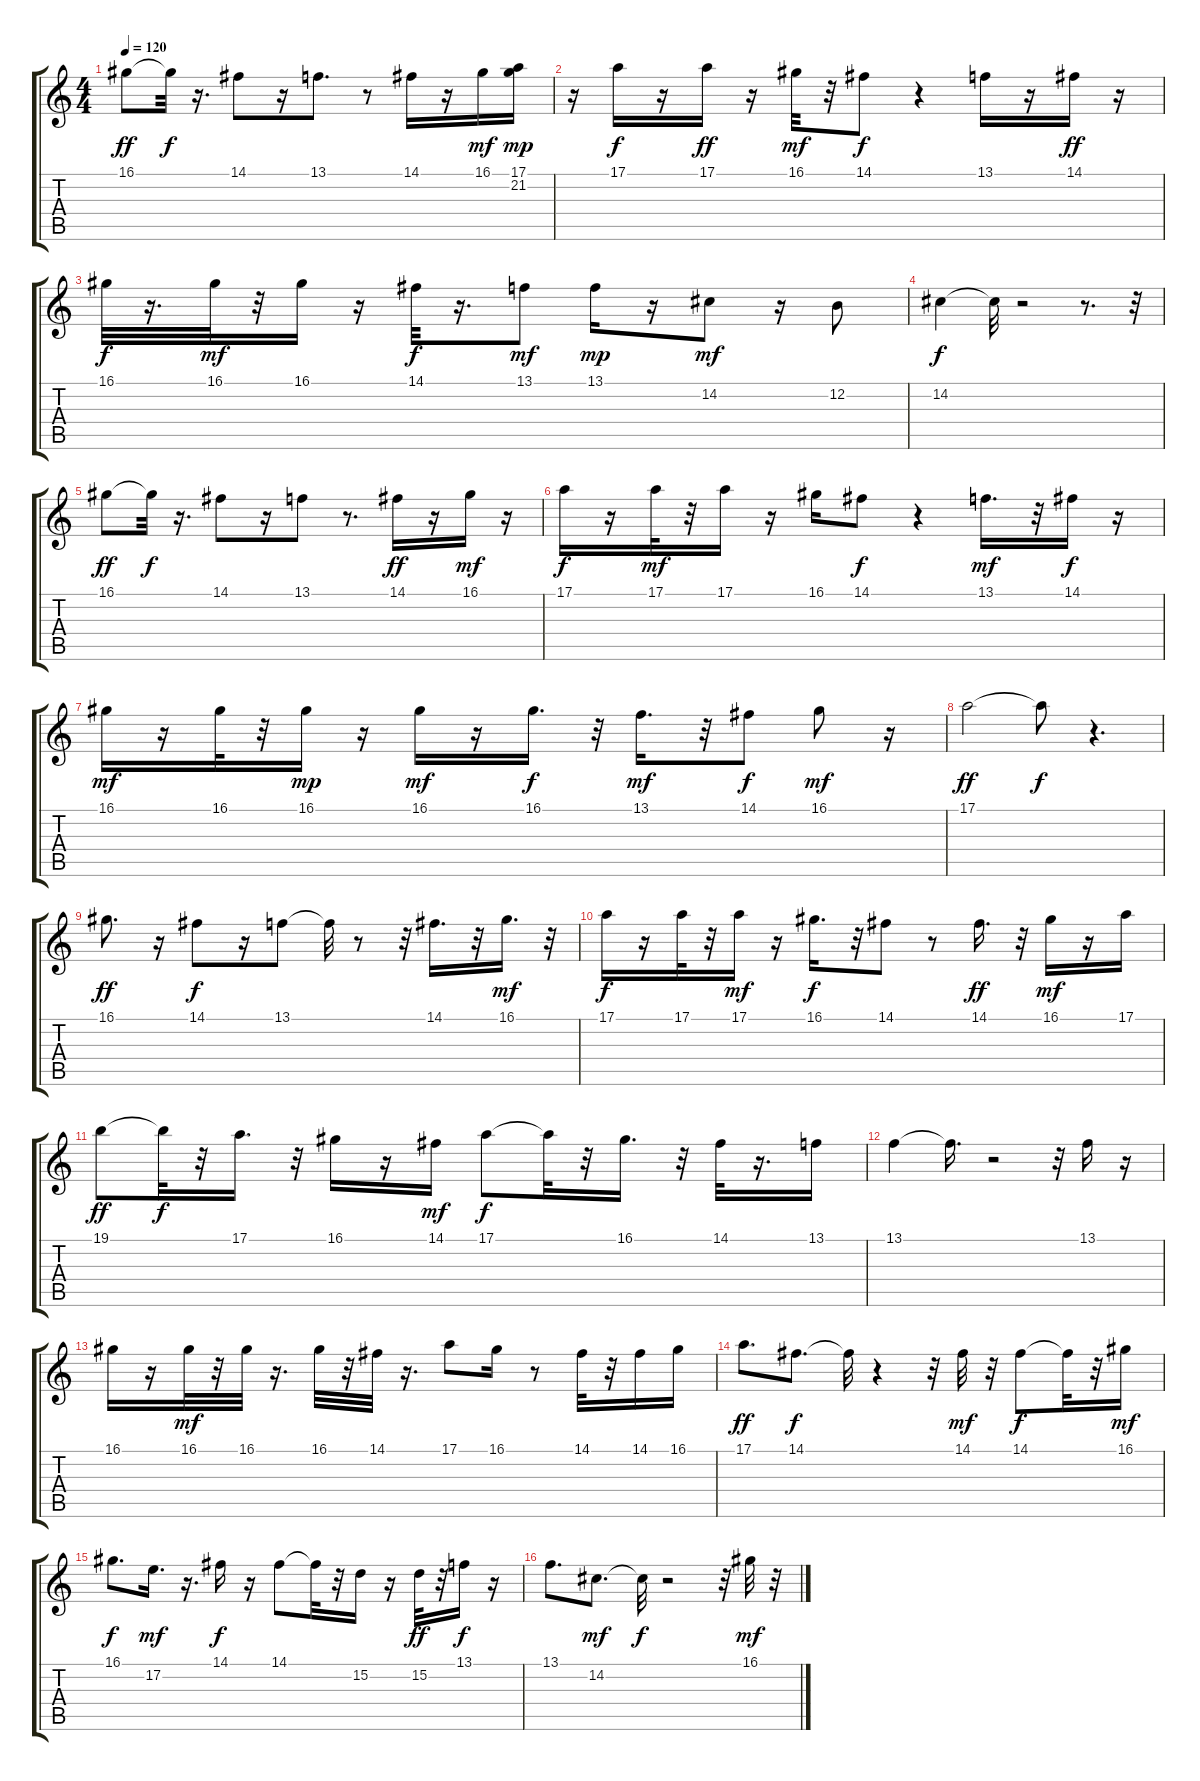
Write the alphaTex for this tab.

\track "" {instrument flute}
\staff {score tabs}
\tuning (E4 B3 G3 D3 A2 E2) {hide}
\ts (4 4)
\tempo 120
\clef g2
\ks c
16.1.8{dy ff} 16.1{t}.32{dy f} r.16{d} 14.1.8 r.16 13.1.8{d} r.8 14.1.16 r.16 16.1.16{dy mf} (17.1 21.2).16{dy mp} |
r.16 17.1.16{dy f} r.16 17.1.16{dy ff} r.16 16.1.32{dy mf} r.32 14.1.8{dy f} r.4 13.1.16 r.16 14.1.16{dy ff} r.16 |
16.1.32{dy f} r.16{d} 16.1.32{dy mf} r.32 16.1.16 r.16 14.1.32{dy f} r.16{d} 13.1.8{dy mf} 13.1.16{dy mp} r.16 14.2.8{dy mf} r.16 12.2.8 |
14.2.4{dy f} 14.2{t}.32 r.2 r.8{d} r.32 |
16.1.8{dy ff} 16.1{t}.32{dy f} r.16{d} 14.1.8 r.16 13.1.8 r.8{d} 14.1.16{dy ff} r.16 16.1.16{dy mf} r.16 |
17.1.16{dy f} r.16 17.1.32{dy mf} r.32 17.1.16 r.16 16.1.16 14.1.8{dy f} r.4 13.1.16{d dy mf} r.32 14.1.16{dy f} r.16 |
16.1.16{dy mf} r.16 16.1.32 r.32 16.1.16{dy mp} r.16 16.1.16{dy mf} r.16 16.1.16{d dy f} r.32 13.1.16{d dy mf} r.32 14.1.8{dy f} 16.1.8{dy mf} r.16 |
17.1.2{dy ff} 17.1{t}.8{dy f} r.4{d} |
16.1.8{d dy ff} r.16 14.1.8{dy f} r.16 13.1.8 13.1{t}.32 r.8 r.32 14.1.16{d} r.32 16.1.16{d dy mf} r.32 |
17.1.16{dy f} r.16 17.1.32 r.32 17.1.16{dy mf} r.16 16.1.16{d dy f} r.32 14.1.8 r.8 14.1.16{d dy ff} r.32 16.1.16{dy mf} r.16 17.1.16 |
19.1.8{dy ff} 19.1{t}.32{dy f} r.32 17.1.16{d} r.32 16.1.16 r.16 14.1.16{dy mf} 17.1.8{dy f} 17.1{t}.32 r.32 16.1.16{d} r.32 14.1.32 r.16{d} 13.1.16 |
13.1.4 13.1{t}.16{d} r.2 r.32 13.1.16 r.16 |
16.1.16 r.16 16.1.32{dy mf} r.32 16.1.32 r.16{d} 16.1.32 r.32 14.1.32 r.16{d} 17.1.8 16.1.16 r.8 14.1.32 r.32 14.1.16 16.1.16 |
17.1.8{d dy ff} 14.1.8{d dy f} 14.1{t}.32 r.4 r.32 14.1.32{dy mf} r.32 14.1.8{dy f} 14.1{t}.32 r.32 16.1.16{dy mf} |
16.1.8{d dy f} 17.2.16{d dy mf} r.16{d} 14.1.16{dy f} r.16 14.1.8 14.1{t}.32 r.32 15.2.16 r.16 15.2.32{dy ff} r.32 13.1.16{dy f} r.16 |
13.1.8{d} 14.2.8{d dy mf} 14.2{t}.32{dy f} r.2 r.32 16.1.32{dy mf} r.32
